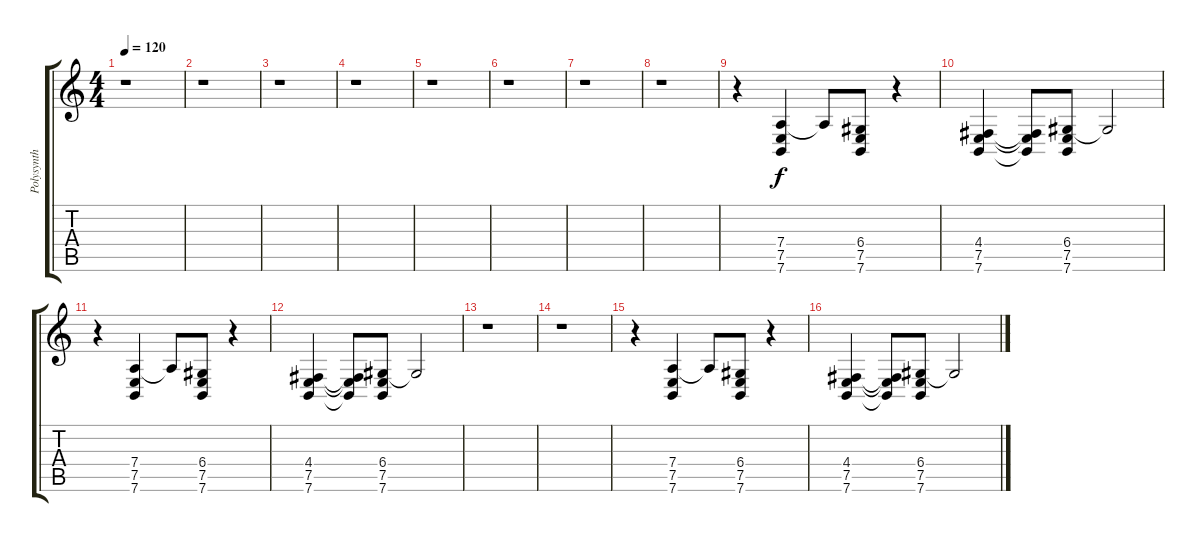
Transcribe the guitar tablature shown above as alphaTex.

\track ("Polysynth" "Polysynth") {instrument pad3polysynth}
\staff {score tabs}
\tuning (E4 B3 G3 D3 A2 E2) {hide}
\ts (4 4)
\tempo 120
\clef g2
\ks c
r.1{dy f} |
r.1 |
r.1 |
r.1 |
r.1 |
r.1 |
r.1 |
r.1 |
r.4 (7.4 7.5 7.6).4 7.4{t}.8 (6.4 7.5 7.6).8 r.4 |
(4.4 7.5 7.6).4 (4.4{t} 7.5{t} 7.6{t}).8 (6.4 7.5 7.6).8 6.4{t}.2 |
r.4 (7.4 7.5 7.6).4 7.4{t}.8 (6.4 7.5 7.6).8 r.4 |
(4.4 7.5 7.6).4 (4.4{t} 7.5{t} 7.6{t}).8 (6.4 7.5 7.6).8 6.4{t}.2 |
r.1 |
r.1 |
r.4 (7.4 7.5 7.6).4 7.4{t}.8 (6.4 7.5 7.6).8 r.4 |
(4.4 7.5 7.6).4 (4.4{t} 7.5{t} 7.6{t}).8 (6.4 7.5 7.6).8 6.4{t}.2
